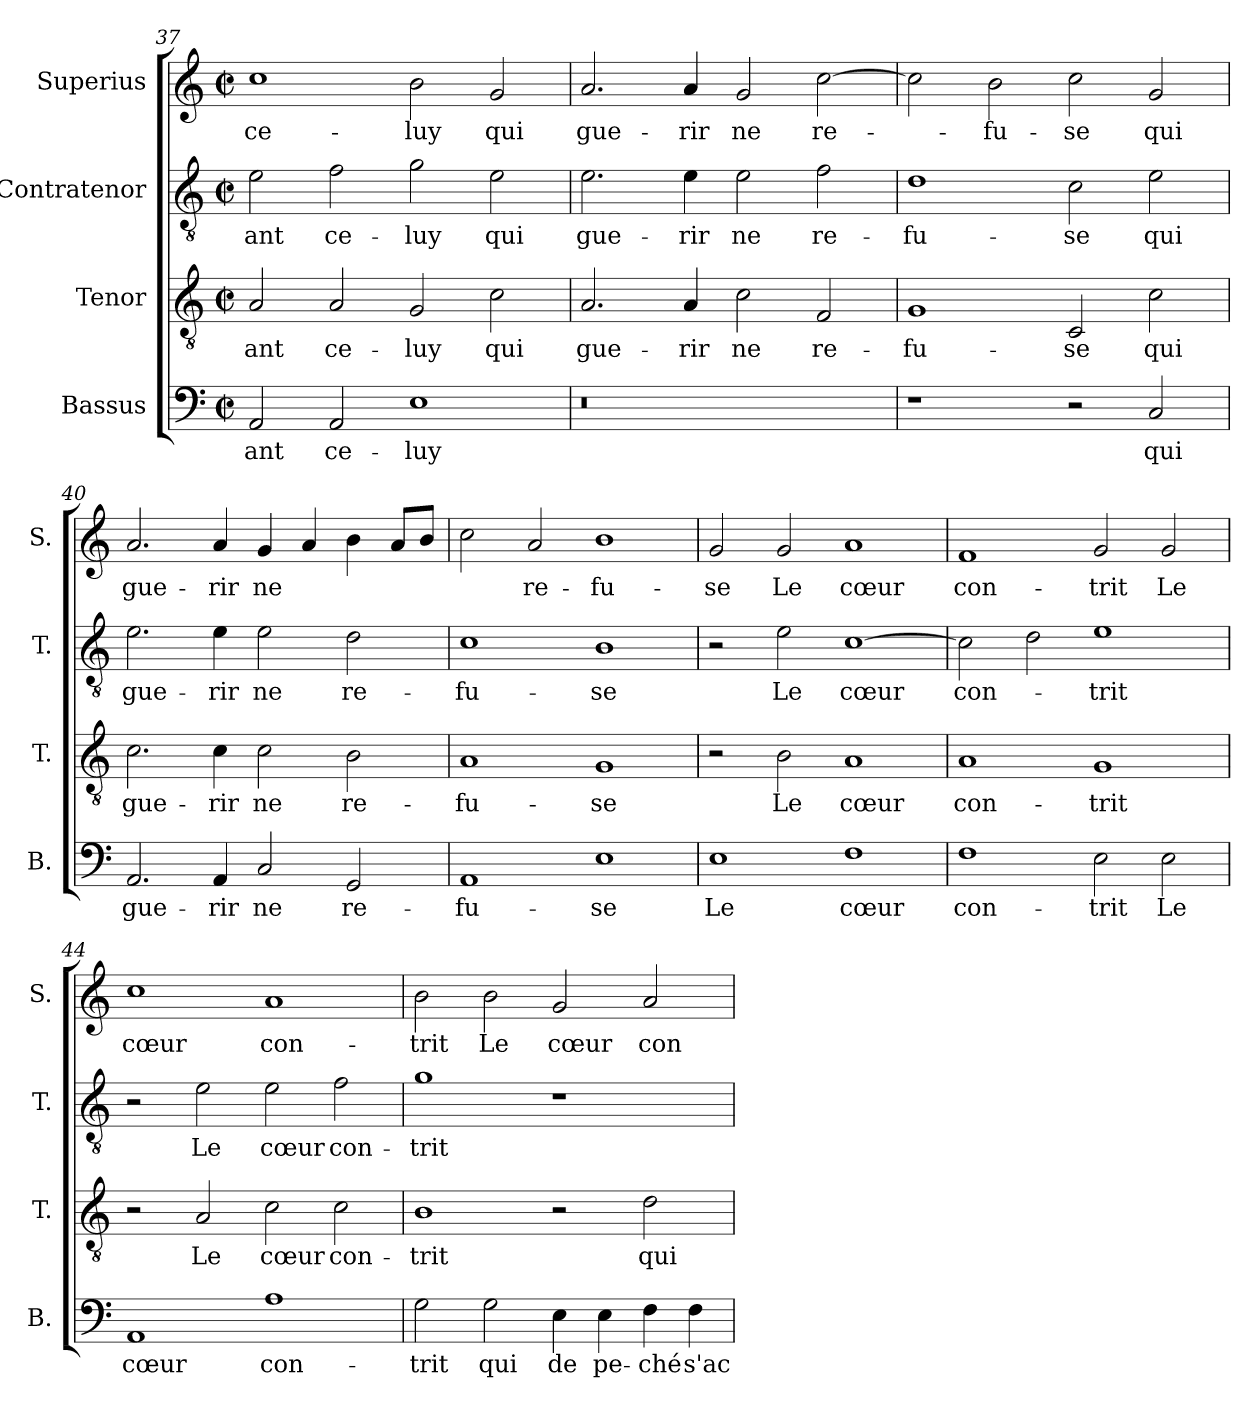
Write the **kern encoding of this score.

**kern	**text	**kern	**text	**kern	**text	**kern	**text
*part4	*part4	*part3	*part3	*part2	*part2	*part1	*part1
*staff4	*staff4	*staff3	*staff3	*staff2	*staff2	*staff1	*staff1
*I"Bassus	*	*I"Tenor	*	*I"Contratenor	*	*I"Superius	*
*I'B.	*	*I'T.	*	*I'T.	*	*I'S.	*
*clefF4	*	*clefGv2	*	*clefGv2	*	*clefG2	*
*k[]	*	*k[]	*	*k[]	*	*k[]	*
*C:	*	*C:	*	*C:	*	*C:	*
*M2/2	*	*M2/2	*	*M2/2	*	*M2/2	*
*met(c|)	*	*met(c|)	*	*met(c|)	*	*met(c|)	*
=37	=37	=37	=37	=37	=37	=37	=37
2AA/	-ant	2A/	-ant	2e\	-ant	1cc\	ce-
2AA/	ce-	2A/	ce-	2f\	ce-	.	.
1E\	-luy	2G/	-luy	2g\	-luy	2b\	-luy
.	.	2c\	qui	2e\	qui	2g/	qui
=38	=38	=38	=38	=38	=38	=38	=38
!LO:N:vis=0	!	!	!	!	!	!	!
1r	.	2.A/	gue-	2.e\	gue-	2.a/	gue-
.	.	4A/	-rir	4e\	-rir	4a/	-rir
1ryy	.	2c\	ne	2e\	ne	2g/	ne
.	.	2F/	re-	2f\	re-	[2cc\	re-
!!LO:LB:g=z
=39	=39	=39	=39	=39	=39	=39	=39
1r	.	1G/	-fu-	1d\	-fu-	2cc\]	.
.	.	.	.	.	.	2b\	-fu-
2r	.	2C/	-se	2c\	-se	2cc\	-se
2C/	qui	2c\	qui	2e\	qui	2g/	qui
=40	=40	=40	=40	=40	=40	=40	=40
2.AA/	gue-	2.c\	gue-	2.e\	gue-	2.a/	gue-
4AA/	-rir	4c\	-rir	4e\	-rir	4a/	-rir
2C/	ne	2c\	ne	2e\	ne	4g/	ne
.	.	.	.	.	.	4a/	.
2GG/	re-	2B\	re-	2d\	re-	4b\	.
.	.	.	.	.	.	8a/L	.
.	.	.	.	.	.	8b/J	.
=41	=41	=41	=41	=41	=41	=41	=41
1AA/	-fu-	1A/	-fu-	1c\	-fu-	2cc\	.
.	.	.	.	.	.	2a/	re-
1E\	-se	1G/	-se	1B\	-se	1b\	-fu-
=42	=42	=42	=42	=42	=42	=42	=42
1E\	Le	2r	.	2r	.	2g/	-se
.	.	2B\	Le	2e\	Le	2g/	Le
1F\	cœur	1A/	cœur	[1c\	cœur	1a/	cœur
=43	=43	=43	=43	=43	=43	=43	=43
1F\	con-	1A/	con-	2c\]	con-	1f/	con-
.	.	.	.	2d\	.	.	.
2E\	-trit	1G/	-trit	1e\	-trit	2g/	-trit
2E\	Le	.	.	.	.	2g/	Le
!!LO:PB:g=z
=44	=44	=44	=44	=44	=44	=44	=44
1AA/	cœur	2r	.	2r	.	1cc\	cœur
.	.	2A/	Le	2e\	Le	.	.
1A\	con-	2c\	cœur	2e\	cœur	1a/	con-
.	.	2c\	con-	2f\	con-	.	.
=45	=45	=45	=45	=45	=45	=45	=45
2G\	-trit	1B\	-trit	1g\	-trit	2b\	-trit
2G\	qui	.	.	.	.	2b\	Le
4E\	de	2r	.	1r	.	2g/	cœur
4E\	pe-	.	.	.	.	.	.
4F\	-ché	2d\	qui	.	.	2a/	con-
4F\	s'ac-	.	.	.	.	.	.
=	=	=	=	=	=	=	=
*-	*-	*-	*-	*-	*-	*-	*-
